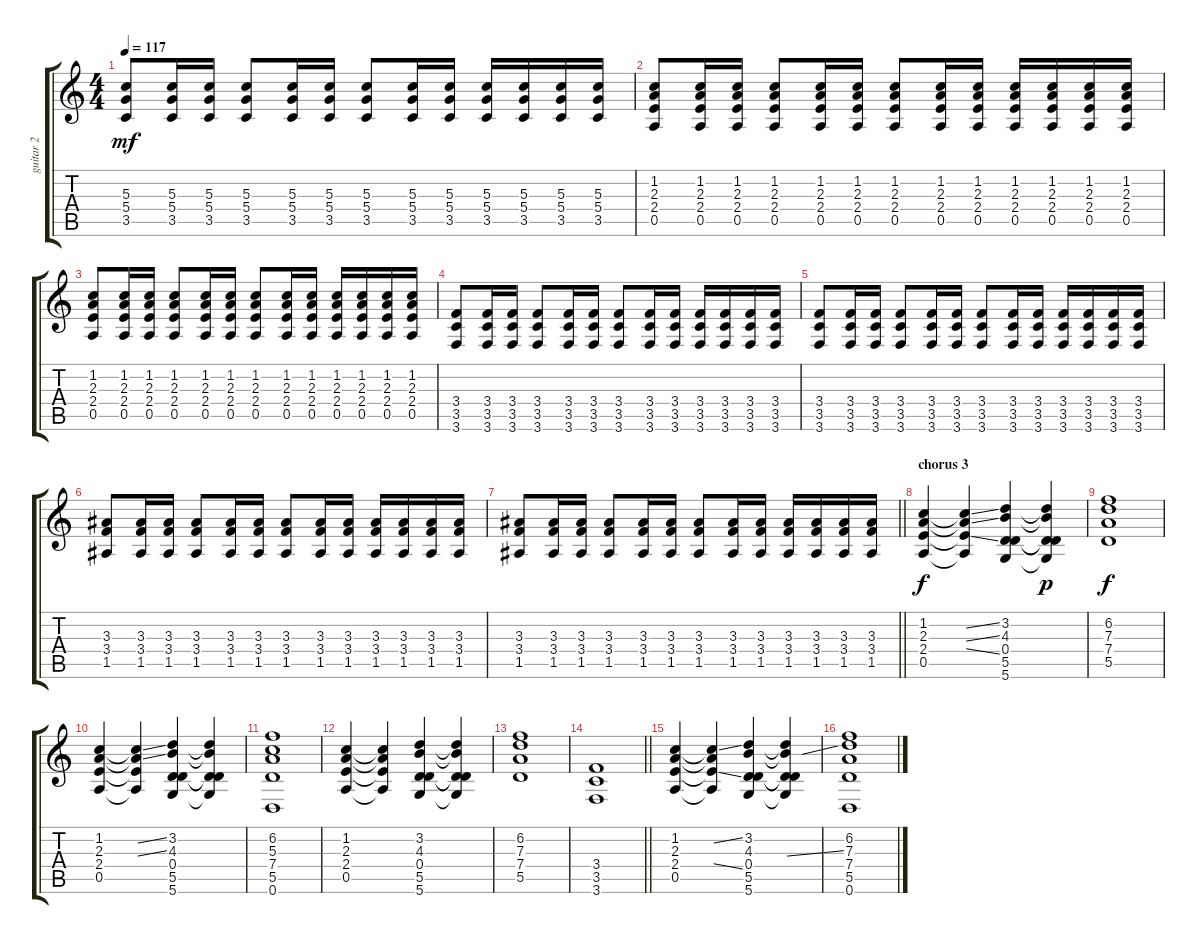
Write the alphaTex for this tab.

\track ("guitar 2" "guitar 2") {instrument overdrivenguitar}
\staff {score tabs}
\tuning (E4 B3 G3 D3 A2 D2) {hide}
\ts (4 4)
\tempo 117
\clef g2
\ks c
(5.3 5.4 3.5).8{dy mf} (5.3 5.4 3.5).16 (5.3 5.4 3.5).16 (5.3 5.4 3.5).8 (5.3 5.4 3.5).16 (5.3 5.4 3.5).16 (5.3 5.4 3.5).8 (5.3 5.4 3.5).16 (5.3 5.4 3.5).16 (5.3 5.4 3.5).16 (5.3 5.4 3.5).16 (5.3 5.4 3.5).16 (5.3 5.4 3.5).16 |
(1.2 2.3 2.4 0.5).8 (1.2 2.3 2.4 0.5).16 (1.2 2.3 2.4 0.5).16 (1.2 2.3 2.4 0.5).8 (1.2 2.3 2.4 0.5).16 (1.2 2.3 2.4 0.5).16 (1.2 2.3 2.4 0.5).8 (1.2 2.3 2.4 0.5).16 (1.2 2.3 2.4 0.5).16 (1.2 2.3 2.4 0.5).16 (1.2 2.3 2.4 0.5).16 (1.2 2.3 2.4 0.5).16 (1.2 2.3 2.4 0.5).16 |
(1.2 2.3 2.4 0.5).8 (1.2 2.3 2.4 0.5).16 (1.2 2.3 2.4 0.5).16 (1.2 2.3 2.4 0.5).8 (1.2 2.3 2.4 0.5).16 (1.2 2.3 2.4 0.5).16 (1.2 2.3 2.4 0.5).8 (1.2 2.3 2.4 0.5).16 (1.2 2.3 2.4 0.5).16 (1.2 2.3 2.4 0.5).16 (1.2 2.3 2.4 0.5).16 (1.2 2.3 2.4 0.5).16 (1.2 2.3 2.4 0.5).16 |
(3.4 3.5 3.6).8 (3.4 3.5 3.6).16 (3.4 3.5 3.6).16 (3.4 3.5 3.6).8 (3.4 3.5 3.6).16 (3.4 3.5 3.6).16 (3.4 3.5 3.6).8 (3.4 3.5 3.6).16 (3.4 3.5 3.6).16 (3.4 3.5 3.6).16 (3.4 3.5 3.6).16 (3.4 3.5 3.6).16 (3.4 3.5 3.6).16 |
(3.4 3.5 3.6).8 (3.4 3.5 3.6).16 (3.4 3.5 3.6).16 (3.4 3.5 3.6).8 (3.4 3.5 3.6).16 (3.4 3.5 3.6).16 (3.4 3.5 3.6).8 (3.4 3.5 3.6).16 (3.4 3.5 3.6).16 (3.4 3.5 3.6).16 (3.4 3.5 3.6).16 (3.4 3.5 3.6).16 (3.4 3.5 3.6).16 |
(3.3 3.4 1.5).8 (3.3 3.4 1.5).16 (3.3 3.4 1.5).16 (3.3 3.4 1.5).8 (3.3 3.4 1.5).16 (3.3 3.4 1.5).16 (3.3 3.4 1.5).8 (3.3 3.4 1.5).16 (3.3 3.4 1.5).16 (3.3 3.4 1.5).16 (3.3 3.4 1.5).16 (3.3 3.4 1.5).16 (3.3 3.4 1.5).16 |
\barLineRight lightlight
(3.3 3.4 1.5).8 (3.3 3.4 1.5).16 (3.3 3.4 1.5).16 (3.3 3.4 1.5).8 (3.3 3.4 1.5).16 (3.3 3.4 1.5).16 (3.3 3.4 1.5).8 (3.3 3.4 1.5).16 (3.3 3.4 1.5).16 (3.3 3.4 1.5).16 (3.3 3.4 1.5).16 (3.3 3.4 1.5).16 (3.3 3.4 1.5).16 |
\section ("" "chorus 3")
(1.2 2.3 2.4 0.5).4{dy f volume 9} (1.2{ss t} 2.3{ss t} 2.4{ss t} 0.5{t}).4 (3.2 4.3 0.4 5.5 5.6).4 (3.2{t} 4.3{t} 0.4{t} 5.5{t} 5.6{t}).4{dy p} |
(6.2 7.3 7.4 5.5).1{dy f} |
(1.2 2.3 2.4 0.5).4 (1.2{ss t} 2.3{ss t} 2.4{t} 0.5{t}).4 (3.2 4.3 0.4 5.5 5.6).4 (3.2{t} 4.3{t} 0.4{t} 5.5{t} 5.6{t}).4 |
(6.2 5.3 7.4 5.5 0.6).1 |
(1.2 2.3 2.4 0.5).4 (1.2{t} 2.3{t} 2.4{t} 0.5{t}).4 (3.2 4.3 0.4 5.5 5.6).4 (3.2{t} 4.3{t} 0.4{t} 5.5{t} 5.6{t}).4 |
(6.2 7.3 7.4 5.5).1 |
\barLineRight lightlight
(3.4 3.5 3.6).1 |
(1.2 2.3 2.4 0.5).4 (1.2{ss t} 2.3{t} 2.4{ss t} 0.5{t}).4 (3.2 4.3 0.4 5.5 5.6).4 (3.2{t} 4.3{ss t} 0.4{t} 5.5{t} 5.6{t}).4 |
(6.2 7.3 7.4 5.5 0.6).1
